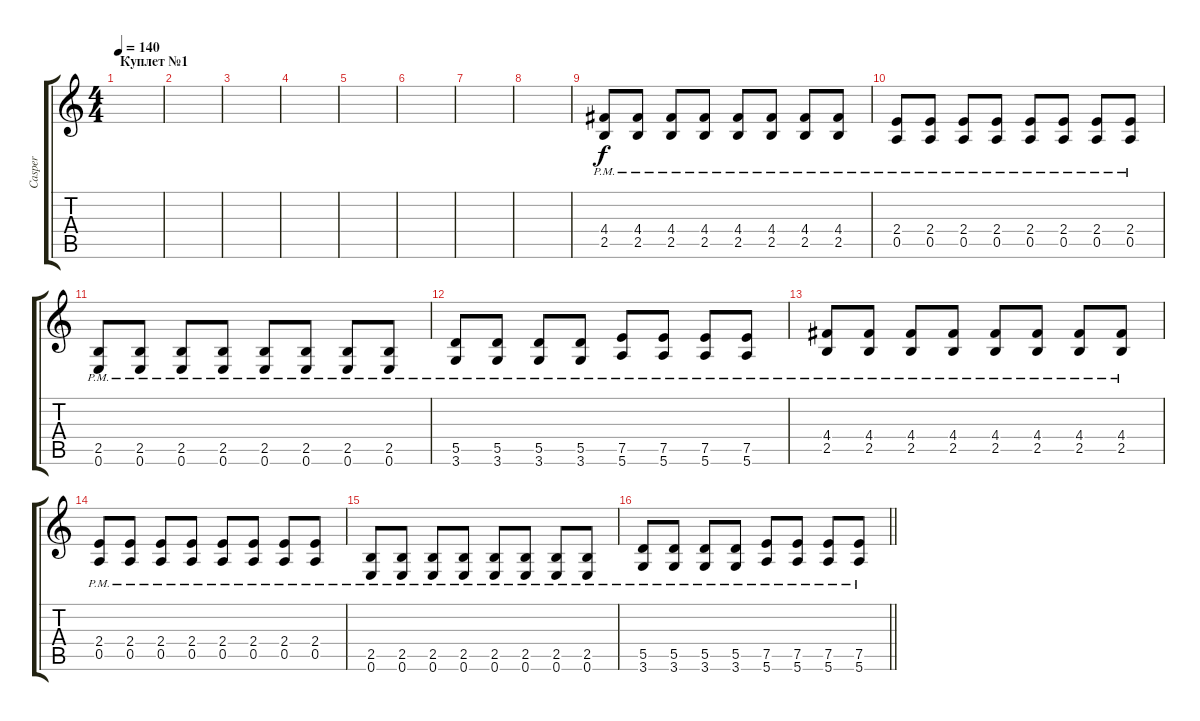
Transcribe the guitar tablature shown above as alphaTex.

\track ("Casper" "Casper") {instrument distortionguitar}
\staff {score tabs}
\tuning (E4 B3 G3 D3 A2 E2) {hide}
\ts (4 4)
\section ("" "Куплет №1")
\tempo 140
\clef g2
\ks c
|
|
|
|
|
|
|
|
(4.4{pm} 2.5{pm}).8 (4.4{pm} 2.5{pm}).8 (4.4{pm} 2.5{pm}).8 (4.4{pm} 2.5{pm}).8 (4.4{pm} 2.5{pm}).8 (4.4{pm} 2.5{pm}).8 (4.4{pm} 2.5{pm}).8 (4.4{pm} 2.5{pm}).8 |
(2.4{pm} 0.5{pm}).8 (2.4{pm} 0.5{pm}).8 (2.4{pm} 0.5{pm}).8 (2.4{pm} 0.5{pm}).8 (2.4{pm} 0.5{pm}).8 (2.4{pm} 0.5{pm}).8 (2.4{pm} 0.5{pm}).8 (2.4{pm} 0.5{pm}).8 |
(2.5{pm} 0.6{pm}).8 (2.5{pm} 0.6{pm}).8 (2.5{pm} 0.6{pm}).8 (2.5{pm} 0.6{pm}).8 (2.5{pm} 0.6{pm}).8 (2.5{pm} 0.6{pm}).8 (2.5{pm} 0.6{pm}).8 (2.5{pm} 0.6{pm}).8 |
(5.5{pm} 3.6{pm}).8 (5.5{pm} 3.6{pm}).8 (5.5{pm} 3.6{pm}).8 (5.5{pm} 3.6{pm}).8 (7.5{pm} 5.6{pm}).8 (7.5{pm} 5.6{pm}).8 (7.5{pm} 5.6{pm}).8 (7.5{pm} 5.6{pm}).8 |
(4.4{pm} 2.5{pm}).8 (4.4{pm} 2.5{pm}).8 (4.4{pm} 2.5{pm}).8 (4.4{pm} 2.5{pm}).8 (4.4{pm} 2.5{pm}).8 (4.4{pm} 2.5{pm}).8 (4.4{pm} 2.5{pm}).8 (4.4{pm} 2.5{pm}).8 |
(2.4{pm} 0.5{pm}).8 (2.4{pm} 0.5{pm}).8 (2.4{pm} 0.5{pm}).8 (2.4{pm} 0.5{pm}).8 (2.4{pm} 0.5{pm}).8 (2.4{pm} 0.5{pm}).8 (2.4{pm} 0.5{pm}).8 (2.4{pm} 0.5{pm}).8 |
(2.5{pm} 0.6{pm}).8 (2.5{pm} 0.6{pm}).8 (2.5{pm} 0.6{pm}).8 (2.5{pm} 0.6{pm}).8 (2.5{pm} 0.6{pm}).8 (2.5{pm} 0.6{pm}).8 (2.5{pm} 0.6{pm}).8 (2.5{pm} 0.6{pm}).8 |
\barLineRight lightlight
(5.5{pm} 3.6{pm}).8 (5.5{pm} 3.6{pm}).8 (5.5{pm} 3.6{pm}).8 (5.5{pm} 3.6{pm}).8 (7.5{pm} 5.6{pm}).8 (7.5{pm} 5.6{pm}).8 (7.5{pm} 5.6{pm}).8 (7.5{pm} 5.6{pm}).8
